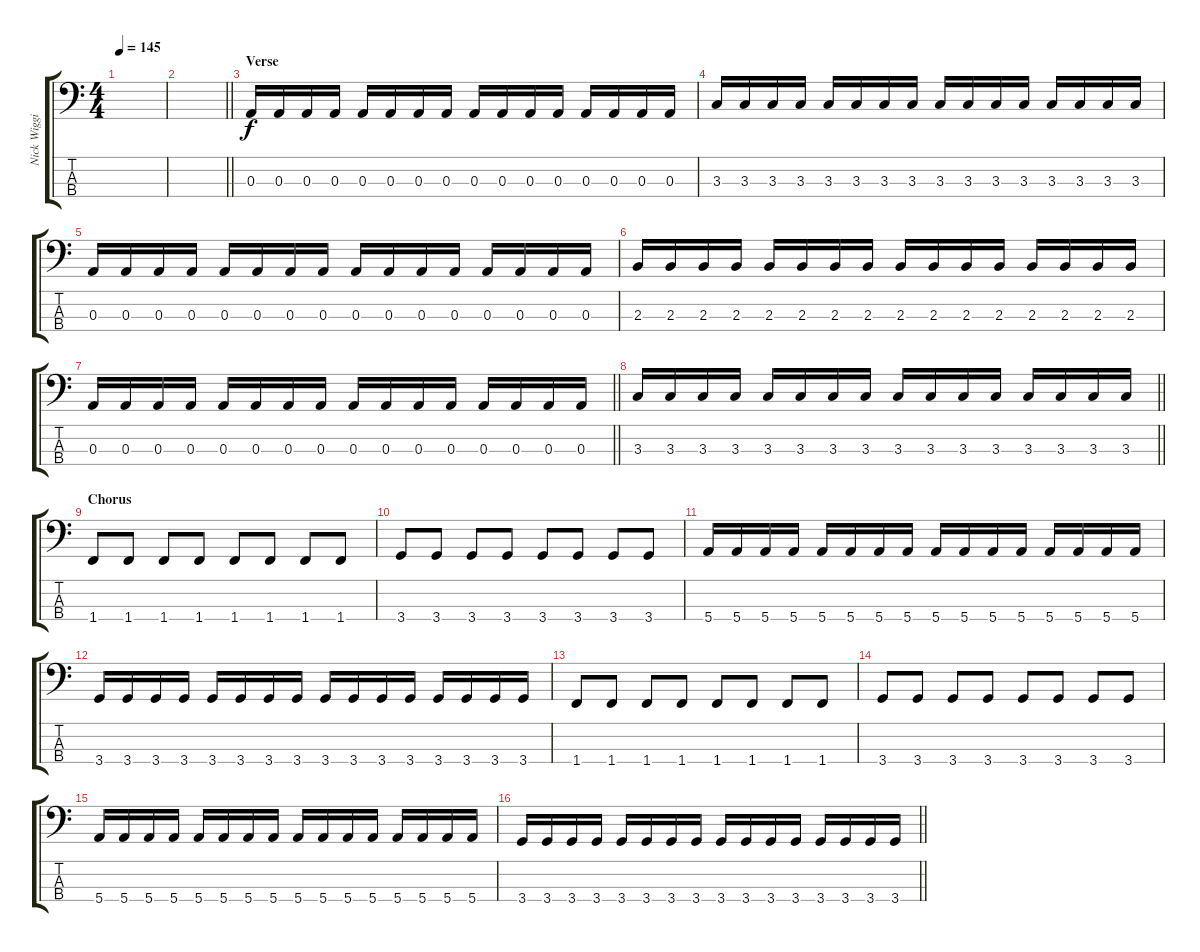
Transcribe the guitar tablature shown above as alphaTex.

\track ("Nick Wiggins (Bass)" "Nick Wiggi") {instrument electricbassfinger}
\staff {score tabs}
\tuning (G2 D2 A1 E1) {hide}
\ts (4 4)
\tempo 145
\clef f4
\ks c
|
\barLineRight lightlight
|
\section ("" "Verse")
0.3.16 0.3.16 0.3.16 0.3.16 0.3.16 0.3.16 0.3.16 0.3.16 0.3.16 0.3.16 0.3.16 0.3.16 0.3.16 0.3.16 0.3.16 0.3.16 |
3.3.16 3.3.16 3.3.16 3.3.16 3.3.16 3.3.16 3.3.16 3.3.16 3.3.16 3.3.16 3.3.16 3.3.16 3.3.16 3.3.16 3.3.16 3.3.16 |
0.3.16 0.3.16 0.3.16 0.3.16 0.3.16 0.3.16 0.3.16 0.3.16 0.3.16 0.3.16 0.3.16 0.3.16 0.3.16 0.3.16 0.3.16 0.3.16 |
2.3.16 2.3.16 2.3.16 2.3.16 2.3.16 2.3.16 2.3.16 2.3.16 2.3.16 2.3.16 2.3.16 2.3.16 2.3.16 2.3.16 2.3.16 2.3.16 |
\barLineRight lightlight
0.3.16 0.3.16 0.3.16 0.3.16 0.3.16 0.3.16 0.3.16 0.3.16 0.3.16 0.3.16 0.3.16 0.3.16 0.3.16 0.3.16 0.3.16 0.3.16 |
\barLineRight lightlight
3.3.16 3.3.16 3.3.16 3.3.16 3.3.16 3.3.16 3.3.16 3.3.16 3.3.16 3.3.16 3.3.16 3.3.16 3.3.16 3.3.16 3.3.16 3.3.16 |
\section ("" "Chorus")
1.4.8 1.4.8 1.4.8 1.4.8 1.4.8 1.4.8 1.4.8 1.4.8 |
3.4.8 3.4.8 3.4.8 3.4.8 3.4.8 3.4.8 3.4.8 3.4.8 |
5.4.16 5.4.16 5.4.16 5.4.16 5.4.16 5.4.16 5.4.16 5.4.16 5.4.16 5.4.16 5.4.16 5.4.16 5.4.16 5.4.16 5.4.16 5.4.16 |
3.4.16 3.4.16 3.4.16 3.4.16 3.4.16 3.4.16 3.4.16 3.4.16 3.4.16 3.4.16 3.4.16 3.4.16 3.4.16 3.4.16 3.4.16 3.4.16 |
1.4.8 1.4.8 1.4.8 1.4.8 1.4.8 1.4.8 1.4.8 1.4.8 |
3.4.8 3.4.8 3.4.8 3.4.8 3.4.8 3.4.8 3.4.8 3.4.8 |
5.4.16 5.4.16 5.4.16 5.4.16 5.4.16 5.4.16 5.4.16 5.4.16 5.4.16 5.4.16 5.4.16 5.4.16 5.4.16 5.4.16 5.4.16 5.4.16 |
\barLineRight lightlight
3.4.16 3.4.16 3.4.16 3.4.16 3.4.16 3.4.16 3.4.16 3.4.16 3.4.16 3.4.16 3.4.16 3.4.16 3.4.16 3.4.16 3.4.16 3.4.16
